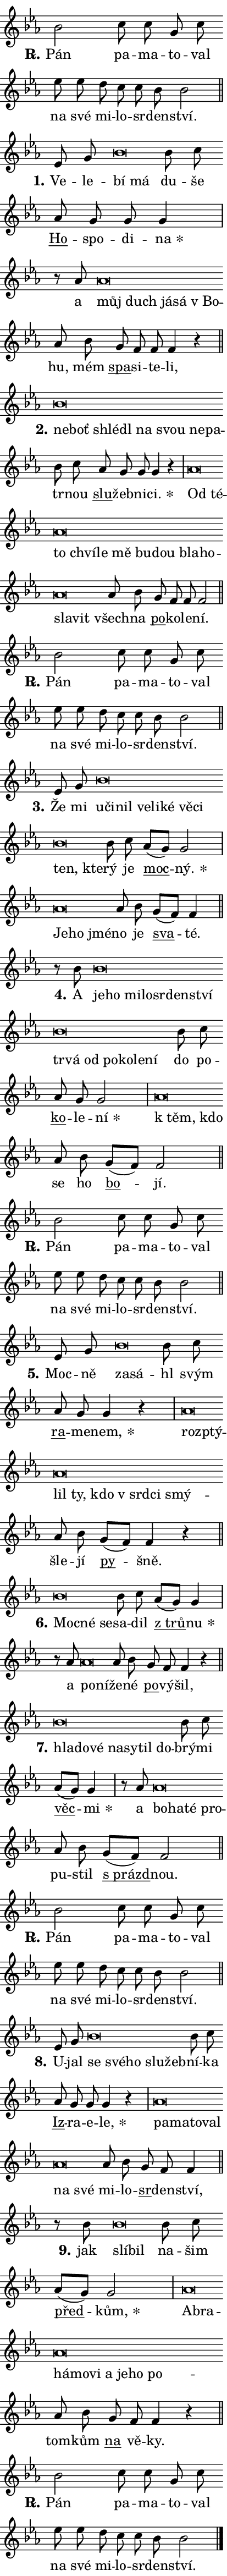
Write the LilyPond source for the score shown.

\version "2.24.0"
\header { tagline = "" }
\paper {
  indent = 0\cm
  top-margin = 0\cm
  right-margin = 0.13\cm % to fit lyric hyphens
  bottom-margin = 0\cm
  left-margin = 0\cm
  paper-width = 7\cm
  page-breaking = #ly:one-page-breaking
  system-system-spacing.basic-distance = #11
  score-system-spacing.basic-distance = #11
  ragged-last = ##f
}


%% Author: Thomas Morley
%% https://lists.gnu.org/archive/html/lilypond-user/2020-05/msg00002.html
#(define (line-position grob)
"Returns position of @var[grob} in current system:
   @code{'start}, if at first time-step
   @code{'end}, if at last time-step
   @code{'middle} otherwise
"
  (let* ((col (ly:item-get-column grob))
         (ln (ly:grob-object col 'left-neighbor))
         (rn (ly:grob-object col 'right-neighbor))
         (col-to-check-left (if (ly:grob? ln) ln col))
         (col-to-check-right (if (ly:grob? rn) rn col))
         (break-dir-left
           (and
             (ly:grob-property col-to-check-left 'non-musical #f)
             (ly:item-break-dir col-to-check-left)))
         (break-dir-right
           (and
             (ly:grob-property col-to-check-right 'non-musical #f)
             (ly:item-break-dir col-to-check-right))))
        (cond ((eqv? 1 break-dir-left) 'start)
              ((eqv? -1 break-dir-right) 'end)
              (else 'middle))))

#(define (tranparent-at-line-position vctor)
  (lambda (grob)
  "Relying on @code{line-position} select the relevant enry from @var{vctor}.
Used to determine transparency,"
    (case (line-position grob)
      ((end) (not (vector-ref vctor 0)))
      ((middle) (not (vector-ref vctor 1)))
      ((start) (not (vector-ref vctor 2))))))

noteHeadBreakVisibility =
#(define-music-function (break-visibility)(vector?)
"Makes @code{NoteHead}s transparent relying on @var{break-visibility}"
#{
  \override NoteHead.transparent =
    #(tranparent-at-line-position break-visibility)
#})

#(define delete-ledgers-for-transparent-note-heads
  (lambda (grob)
    "Reads whether a @code{NoteHead} is transparent.
If so this @code{NoteHead} is removed from @code{'note-heads} from
@var{grob}, which is supposed to be @code{LedgerLineSpanner}.
As a result ledgers are not printed for this @code{NoteHead}"
    (let* ((nhds-array (ly:grob-object grob 'note-heads))
           (nhds-list
             (if (ly:grob-array? nhds-array)
                 (ly:grob-array->list nhds-array)
                 '()))
           ;; Relies on the transparent-property being done before
           ;; Staff.LedgerLineSpanner.after-line-breaking is executed.
           ;; This is fragile ...
           (to-keep
             (remove
               (lambda (nhd)
                 (ly:grob-property nhd 'transparent #f))
               nhds-list)))
      ;; TODO find a better method to iterate over grob-arrays, similiar
      ;; to filter/remove etc for lists
      ;; For now rebuilt from scratch
      (set! (ly:grob-object grob 'note-heads)  '())
      (for-each
        (lambda (nhd)
          (ly:pointer-group-interface::add-grob grob 'note-heads nhd))
        to-keep))))

squashNotes = {
  \override NoteHead.X-extent = #'(-0.2 . 0.2)
  \override NoteHead.Y-extent = #'(-0.75 . 0)
  \override NoteHead.stencil =
    #(lambda (grob)
       (let ((pos (ly:grob-property grob 'staff-position)))
         (begin
           (if (< pos -7) (display "ERROR: Lower brevis then expected\n") (display ""))
           (if (<= pos -6) ly:text-interface::print ly:note-head::print))))
}
unSquashNotes = {
  \revert NoteHead.X-extent
  \revert NoteHead.Y-extent
  \revert NoteHead.stencil
}

hideNotes = \noteHeadBreakVisibility #begin-of-line-visible
unHideNotes = \noteHeadBreakVisibility #all-visible

% work-around for resetting accidentals
% https://lilypond.org/doc/v2.23/Documentation/notation/displaying-rhythms#unmetered-music
cadenzaMeasure = {
  \cadenzaOff
  \partial 1024 s1024
  \cadenzaOn
}

#(define-markup-command (accent layout props text) (markup?)
  "Underline accented syllable"
  (interpret-markup layout props
    #{\markup \override #'(offset . 4.3) \underline { #text }#}))

responsum = \markup \concat {
  "R" \hspace #-1.05 \path #0.1 #'((moveto 0 0.07) (lineto 0.9 0.8)) \hspace #0.05 "."
}

spaceSize = #0.6828661417322834 % exact space size for TeX Gyre Schola

\layout {
  \context {
    \Staff
    \remove "Time_signature_engraver"
    \override LedgerLineSpanner.after-line-breaking = #delete-ledgers-for-transparent-note-heads
  }
  \context {
    \Lyrics {
      \override LyricSpace.minimum-distance = \spaceSize
      \override LyricText.font-name = #"TeX Gyre Schola"
      \override LyricText.font-size = 1
      \override StanzaNumber.font-name = #"TeX Gyre Schola Bold"
      \override StanzaNumber.font-size = 1
    }
  }
  \context {
    \Score 
    \override NoteHead.text =
      #(lambda (grob) 
        (let ((pos (ly:grob-property grob 'staff-position)))
          #{\markup {
            \combine
              \halign #-0.55 \raise #(if (= pos -6) 0 0.5) \override #'(thickness . 2) \draw-line #'(3.2 . 0)
              \musicglyph "noteheads.sM1"
          }#}))
  }
}

% magnetic-lyrics.ily
%
%   written by
%     Jean Abou Samra <jean@abou-samra.fr>
%     Werner Lemberg <wl@gnu.org>
%
%   adapted by
%     Jiri Hon <jiri.hon@gmail.com>
%
% Version 2022-Apr-15

% https://www.mail-archive.com/lilypond-user@gnu.org/msg149350.html

#(define (Left_hyphen_pointer_engraver context)
   "Collect syllable-hyphen-syllable occurrences in lyrics and store
them in properties.  This engraver only looks to the left.  For
example, if the lyrics input is @code{foo -- bar}, it does the
following.

@itemize @bullet
@item
Set the @code{text} property of the @code{LyricHyphen} grob between
@q{foo} and @q{bar} to @code{foo}.

@item
Set the @code{left-hyphen} property of the @code{LyricText} grob with
text @q{foo} to the @code{LyricHyphen} grob between @q{foo} and
@q{bar}.
@end itemize

Use this auxiliary engraver in combination with the
@code{lyric-@/text::@/apply-@/magnetic-@/offset!} hook."
   (let ((hyphen #f)
         (text #f))
     (make-engraver
      (acknowledgers
       ((lyric-syllable-interface engraver grob source-engraver)
        (set! text grob)))
      (end-acknowledgers
       ((lyric-hyphen-interface engraver grob source-engraver)
        ;(when (not (grob::has-interface grob 'lyric-space-interface))
          (set! hyphen grob)));)
      ((stop-translation-timestep engraver)
       (when (and text hyphen)
         (ly:grob-set-object! text 'left-hyphen hyphen))
       (set! text #f)
       (set! hyphen #f)))))

#(define (lyric-text::apply-magnetic-offset! grob)
   "If the space between two syllables is less than the value in
property @code{LyricText@/.details@/.squash-threshold}, move the right
syllable to the left so that it gets concatenated with the left
syllable.

Use this function as a hook for
@code{LyricText@/.after-@/line-@/breaking} if the
@code{Left_@/hyphen_@/pointer_@/engraver} is active."
   (let ((hyphen (ly:grob-object grob 'left-hyphen #f)))
     (when hyphen
       (let ((left-text (ly:spanner-bound hyphen LEFT)))
         (when (grob::has-interface left-text 'lyric-syllable-interface)
           (let* ((common (ly:grob-common-refpoint grob left-text X))
                  (this-x-ext (ly:grob-extent grob common X))
                  (left-x-ext
                   (begin
                     ;; Trigger magnetism for left-text.
                     (ly:grob-property left-text 'after-line-breaking)
                     (ly:grob-extent left-text common X)))
                  ;; `delta` is the gap width between two syllables.
                  (delta (- (interval-start this-x-ext)
                            (interval-end left-x-ext)))
                  (details (ly:grob-property grob 'details))
                  (threshold (assoc-get 'squash-threshold details 0.2)))
             (when (< delta threshold)
               (let* (;; We have to manipulate the input text so that
                      ;; ligatures crossing syllable boundaries are not
                      ;; disabled.  For languages based on the Latin
                      ;; script this is essentially a beautification.
                      ;; However, for non-Western scripts it can be a
                      ;; necessity.
                      (lt (ly:grob-property left-text 'text))
                      (rt (ly:grob-property grob 'text))
                      (is-space (grob::has-interface hyphen 'lyric-space-interface))
                      (space (if is-space " " ""))
                      (extra-delta (if is-space spaceSize 0))
                      ;; Append new syllable.
                      (ltrt-space (if (and (string? lt) (string? rt))
                                (string-append lt space rt)
                                (make-concat-markup (list lt space rt))))
                      ;; Right-align `ltrt` to the right side.
                      (ltrt-space-markup (grob-interpret-markup
                               grob
                               (make-translate-markup
                                (cons (interval-length this-x-ext) 0)
                                (make-right-align-markup ltrt-space)))))
                 (begin
                   ;; Don't print `left-text`.
                   (ly:grob-set-property! left-text 'stencil #f)
                   ;; Set text and stencil (which holds all collected
                   ;; syllables so far) and shift it to the left.
                   (ly:grob-set-property! grob 'text ltrt-space)
                   (ly:grob-set-property! grob 'stencil ltrt-space-markup)
                   (ly:grob-translate-axis! grob (- (- delta extra-delta)) X))))))))))


#(define (lyric-hyphen::displace-bounds-first grob)
   ;; Make very sure this callback isn't triggered too early.
   (let ((left (ly:spanner-bound grob LEFT))
         (right (ly:spanner-bound grob RIGHT)))
     (ly:grob-property left 'after-line-breaking)
     (ly:grob-property right 'after-line-breaking)
     (ly:lyric-hyphen::print grob)))

squashThreshold = #0.4

\layout {
  \context {
    \Lyrics
    \consists #Left_hyphen_pointer_engraver
    \override LyricText.after-line-breaking =
      #lyric-text::apply-magnetic-offset!
    \override LyricHyphen.stencil = #lyric-hyphen::displace-bounds-first
    \override LyricText.details.squash-threshold = \squashThreshold
    \override LyricHyphen.minimum-distance = 0
    \override LyricHyphen.minimum-length = \squashThreshold
  }
}

squashText = \override LyricText.details.squash-threshold = 9999
unSquashText = \override LyricText.details.squash-threshold = \squashThreshold

leftText = \override LyricText.self-alignment-X = #LEFT
unLeftText = \revert LyricText.self-alignment-X

starOffset = #(lambda (grob) 
                (let ((x_offset (ly:self-alignment-interface::aligned-on-x-parent grob)))
                  (if (= x_offset 0) 0 (+ x_offset 1.2))))

star = #(define-music-function (syllable)(string?)
"Append star separator at the end of a syllable"
#{
  \once \override LyricText.X-offset = #starOffset
  \lyricmode { \markup {
    #syllable
    \override #'((font-name . "TeX Gyre Schola Bold")) \hspace #0.2 \lower #0.65 \larger "*"
  } }
#})

starAccent = #(define-music-function (syllable)(string?)
"Append star separator at the end of a syllable and make accent"
#{
  \once \override LyricText.X-offset = #starOffset
  \lyricmode { \markup {
    \accent #syllable
    \override #'((font-name . "TeX Gyre Schola Bold")) \hspace #0.2 \lower #0.65 \larger "*"
  } }
#})

breath = #(define-music-function (syllable)(string?)
"Append breathing indicator at the end of a syllable"
#{
  \lyricmode { \markup { #syllable "+" } }
#})

optionalBreath = #(define-music-function (syllable)(string?)
"Append optional breathing indicator at the end of a syllable"
#{
  \lyricmode { \markup { #syllable "(+)" } }
#})


\score {
    <<
        \new Voice = "melody" { \cadenzaOn \key es \major \relative { bes'2 c8 c g c \bar "" es es d c c bes bes2 \cadenzaMeasure \bar "||" \break } }
        \new Lyrics \lyricsto "melody" { \lyricmode { \set stanza = \responsum
Pán pa -- ma -- to -- val na své mi -- lo -- sr -- den -- ství. } }
    >>
    \layout {}
}

\score {
    <<
        \new Voice = "melody" { \cadenzaOn \key es \major \relative { es'8 g \bar "" \squashNotes bes\breve*1/16 \hideNotes \breve*1/16 \bar "" \unHideNotes \unSquashNotes bes8 c \bar "" as g g g4 \cadenzaMeasure \bar "|" r8 as8 \squashNotes as\breve*1/16 \hideNotes \breve*1/16 \bar "" \breve*1/16 \bar "" \breve*1/16 \breve*1/16 \bar "" \unHideNotes \unSquashNotes as8 bes \bar "" g f f f4 r \cadenzaMeasure \bar "||" \break } }
        \new Lyrics \lyricsto "melody" { \lyricmode { \set stanza = "1."
Ve -- le -- \leftText bí \squashText má \unLeftText \unSquashText du -- še \markup \accent Ho -- spo -- di -- \star na a \leftText můj \squashText duch já -- sá "v Bo" -- \unLeftText \unSquashText hu, mém \markup \accent spa -- si -- te -- li, } }
    >>
    \layout {}
}

\score {
    <<
        \new Voice = "melody" { \cadenzaOn \key es \major \relative { \squashNotes bes'\breve*1/16 \hideNotes \breve*1/16 \bar "" \breve*1/16 \bar "" \breve*1/16 \bar "" \breve*1/16 \bar "" \breve*1/16 \bar "" \breve*1/16 \breve*1/16 \bar "" \unHideNotes \unSquashNotes bes8 c \bar "" as g g g4 r \cadenzaMeasure \bar "|" \squashNotes as\breve*1/16 \hideNotes \breve*1/16 \bar "" \breve*1/16 \bar "" \breve*1/16 \bar "" \breve*1/16 \bar "" \breve*1/16 \bar "" \breve*1/16 \bar "" \breve*1/16 \bar "" \breve*1/16 \bar "" \breve*1/16 \bar "" \breve*1/16 \breve*1/16 \bar "" \unHideNotes \unSquashNotes as8 bes \bar "" g f f f2 \cadenzaMeasure \bar "||" \break } }
        \new Lyrics \lyricsto "melody" { \lyricmode { \set stanza = "2."
\leftText ne -- \squashText boť shlé -- dl na svou ne -- pa -- \unLeftText \unSquashText tr -- nou \markup \accent slu -- žeb -- ni -- \star ci. \leftText Od \squashText té -- to chví -- le mě bu -- dou bla -- ho -- sla -- vit \unLeftText \unSquashText všech -- na \markup \accent po -- ko -- le -- ní. } }
    >>
    \layout {}
}

\score {
    <<
        \new Voice = "melody" { \cadenzaOn \key es \major \relative { bes'2 c8 c g c \bar "" es es d c c bes bes2 \cadenzaMeasure \bar "||" \break } }
        \new Lyrics \lyricsto "melody" { \lyricmode { \set stanza = \responsum
Pán pa -- ma -- to -- val na své mi -- lo -- sr -- den -- ství. } }
    >>
    \layout {}
}

\score {
    <<
        \new Voice = "melody" { \cadenzaOn \key es \major \relative { es'8 g \bar "" \squashNotes bes\breve*1/16 \hideNotes \breve*1/16 \bar "" \breve*1/16 \bar "" \breve*1/16 \bar "" \breve*1/16 \bar "" \breve*1/16 \bar "" \breve*1/16 \bar "" \breve*1/16 \bar "" \breve*1/16 \breve*1/16 \bar "" \unHideNotes \unSquashNotes bes8 c \bar "" as[( g)] g2 \cadenzaMeasure \bar "|" \squashNotes as\breve*1/16 \hideNotes \breve*1/16 \breve*1/16 \bar "" \unHideNotes \unSquashNotes as8 bes \bar "" g[( f)] f4 \cadenzaMeasure \bar "||" \break } }
        \new Lyrics \lyricsto "melody" { \lyricmode { \set stanza = "3."
Že mi \leftText u -- \squashText či -- nil ve -- li -- ké vě -- ci ten, kte -- \unLeftText \unSquashText rý je \markup \accent moc -- \star ný. \leftText Je -- \squashText ho jmé -- \unLeftText \unSquashText no je \markup \accent sva -- té. } }
    >>
    \layout {}
}

\score {
    <<
        \new Voice = "melody" { \cadenzaOn \key es \major \relative { r8 bes'8 \squashNotes bes\breve*1/16 \hideNotes \breve*1/16 \bar "" \breve*1/16 \bar "" \breve*1/16 \bar "" \breve*1/16 \bar "" \breve*1/16 \bar "" \breve*1/16 \bar "" \breve*1/16 \bar "" \breve*1/16 \bar "" \breve*1/16 \bar "" \breve*1/16 \bar "" \breve*1/16 \bar "" \breve*1/16 \breve*1/16 \bar "" \unHideNotes \unSquashNotes bes8 c \bar "" as g g2 \cadenzaMeasure \bar "|" \squashNotes as\breve*1/16 \hideNotes \breve*1/16 \bar "" \unHideNotes \unSquashNotes as8 bes \bar "" g[( f)] f2 \cadenzaMeasure \bar "||" \break } }
        \new Lyrics \lyricsto "melody" { \lyricmode { \set stanza = "4."
A \leftText je -- \squashText ho mi -- lo -- sr -- den -- ství tr -- vá od po -- ko -- le -- ní \unLeftText \unSquashText do po -- \markup \accent ko -- le -- \star ní \leftText "k těm," \squashText kdo \unLeftText \unSquashText se ho \markup \accent bo -- jí. } }
    >>
    \layout {}
}

\score {
    <<
        \new Voice = "melody" { \cadenzaOn \key es \major \relative { bes'2 c8 c g c \bar "" es es d c c bes bes2 \cadenzaMeasure \bar "||" \break } }
        \new Lyrics \lyricsto "melody" { \lyricmode { \set stanza = \responsum
Pán pa -- ma -- to -- val na své mi -- lo -- sr -- den -- ství. } }
    >>
    \layout {}
}

\score {
    <<
        \new Voice = "melody" { \cadenzaOn \key es \major \relative { es'8 g \bar "" \squashNotes bes\breve*1/16 \hideNotes \breve*1/16 \bar "" \unHideNotes \unSquashNotes bes8 c \bar "" as g g4 r \cadenzaMeasure \bar "|" \squashNotes as\breve*1/16 \hideNotes \breve*1/16 \bar "" \breve*1/16 \bar "" \breve*1/16 \bar "" \breve*1/16 \bar "" \breve*1/16 \bar "" \breve*1/16 \breve*1/16 \bar "" \unHideNotes \unSquashNotes as8 bes \bar "" g[( f)] f4 r \cadenzaMeasure \bar "||" \break } }
        \new Lyrics \lyricsto "melody" { \lyricmode { \set stanza = "5."
Moc -- ně \leftText za -- \squashText sá -- \unLeftText \unSquashText hl svým \markup \accent ra -- me -- \star nem, \leftText roz -- \squashText ptý -- lil ty, kdo "v srd" -- ci smý -- \unLeftText \unSquashText šle -- jí \markup \accent py -- šně. } }
    >>
    \layout {}
}

\score {
    <<
        \new Voice = "melody" { \cadenzaOn \key es \major \relative { \squashNotes bes'\breve*1/16 \hideNotes \breve*1/16 \breve*1/16 \bar "" \unHideNotes \unSquashNotes bes8 c \bar "" as[( g)] g4 \cadenzaMeasure \bar "|" r8 as8 \squashNotes as\breve*1/16 \hideNotes \breve*1/16 \bar "" \unHideNotes \unSquashNotes as8 bes \bar "" g f f4 r \cadenzaMeasure \bar "||" \break } }
        \new Lyrics \lyricsto "melody" { \lyricmode { \set stanza = "6."
\leftText Moc -- \squashText né se -- \unLeftText \unSquashText sa -- dil \markup \accent "z trů" -- \star nu a \leftText po -- \squashText ní -- \unLeftText \unSquashText že -- né \markup \accent po -- vý -- šil, } }
    >>
    \layout {}
}

\score {
    <<
        \new Voice = "melody" { \cadenzaOn \key es \major \relative { \squashNotes bes'\breve*1/16 \hideNotes \breve*1/16 \bar "" \breve*1/16 \bar "" \breve*1/16 \bar "" \breve*1/16 \bar "" \breve*1/16 \breve*1/16 \bar "" \unHideNotes \unSquashNotes bes8 c \bar "" as[( g)] g4 \cadenzaMeasure \bar "|" r8 as8 \squashNotes as\breve*1/16 \hideNotes \breve*1/16 \bar "" \breve*1/16 \breve*1/16 \bar "" \unHideNotes \unSquashNotes as8 bes \bar "" g[( f)] f2 \cadenzaMeasure \bar "||" \break } }
        \new Lyrics \lyricsto "melody" { \lyricmode { \set stanza = "7."
\leftText hla -- \squashText do -- vé na -- sy -- til do -- \unLeftText \unSquashText brý -- mi \markup \accent věc -- \star mi a \leftText bo -- \squashText ha -- té pro -- \unLeftText \unSquashText pu -- stil \markup \accent "s prázd" -- nou. } }
    >>
    \layout {}
}

\score {
    <<
        \new Voice = "melody" { \cadenzaOn \key es \major \relative { bes'2 c8 c g c \bar "" es es d c c bes bes2 \cadenzaMeasure \bar "||" \break } }
        \new Lyrics \lyricsto "melody" { \lyricmode { \set stanza = \responsum
Pán pa -- ma -- to -- val na své mi -- lo -- sr -- den -- ství. } }
    >>
    \layout {}
}

\score {
    <<
        \new Voice = "melody" { \cadenzaOn \key es \major \relative { es'8 g \bar "" \squashNotes bes\breve*1/16 \hideNotes \breve*1/16 \bar "" \breve*1/16 \bar "" \breve*1/16 \breve*1/16 \bar "" \unHideNotes \unSquashNotes bes8 c \bar "" as g g g4 r \cadenzaMeasure \bar "|" \squashNotes as\breve*1/16 \hideNotes \breve*1/16 \bar "" \breve*1/16 \bar "" \breve*1/16 \bar "" \breve*1/16 \breve*1/16 \bar "" \unHideNotes \unSquashNotes as8 bes \bar "" g f f4 \cadenzaMeasure \bar "||" \break } }
        \new Lyrics \lyricsto "melody" { \lyricmode { \set stanza = "8."
U -- jal \leftText se \squashText své -- ho slu -- žeb -- \unLeftText \unSquashText ní -- ka \markup \accent Iz -- ra -- e -- \star le, \leftText pa -- \squashText ma -- to -- val na své \unLeftText \unSquashText mi -- lo -- \markup \accent sr -- den -- ství, } }
    >>
    \layout {}
}

\score {
    <<
        \new Voice = "melody" { \cadenzaOn \key es \major \relative { r8 bes'8 \squashNotes bes\breve*1/16 \hideNotes \breve*1/16 \bar "" \unHideNotes \unSquashNotes bes8 c \bar "" as[( g)] g2 \cadenzaMeasure \bar "|" \squashNotes as\breve*1/16 \hideNotes \breve*1/16 \bar "" \breve*1/16 \bar "" \breve*1/16 \bar "" \breve*1/16 \bar "" \breve*1/16 \bar "" \breve*1/16 \bar "" \breve*1/16 \breve*1/16 \bar "" \unHideNotes \unSquashNotes as8 bes \bar "" g f f4 r \cadenzaMeasure \bar "||" \break } }
        \new Lyrics \lyricsto "melody" { \lyricmode { \set stanza = "9."
jak \leftText slí -- \squashText bil \unLeftText \unSquashText na -- šim \markup \accent před -- \star kům, \leftText Ab -- \squashText ra -- há -- mo -- vi a je -- ho po -- \unLeftText \unSquashText tom -- kům \markup \accent na vě -- ky. } }
    >>
    \layout {}
}

\score {
    <<
        \new Voice = "melody" { \cadenzaOn \key es \major \relative { bes'2 c8 c g c \bar "" es es d c c bes bes2 \cadenzaMeasure \bar "||" \break } \bar "|." }
        \new Lyrics \lyricsto "melody" { \lyricmode { \set stanza = \responsum
Pán pa -- ma -- to -- val na své mi -- lo -- sr -- den -- ství. } }
    >>
    \layout {}
}
